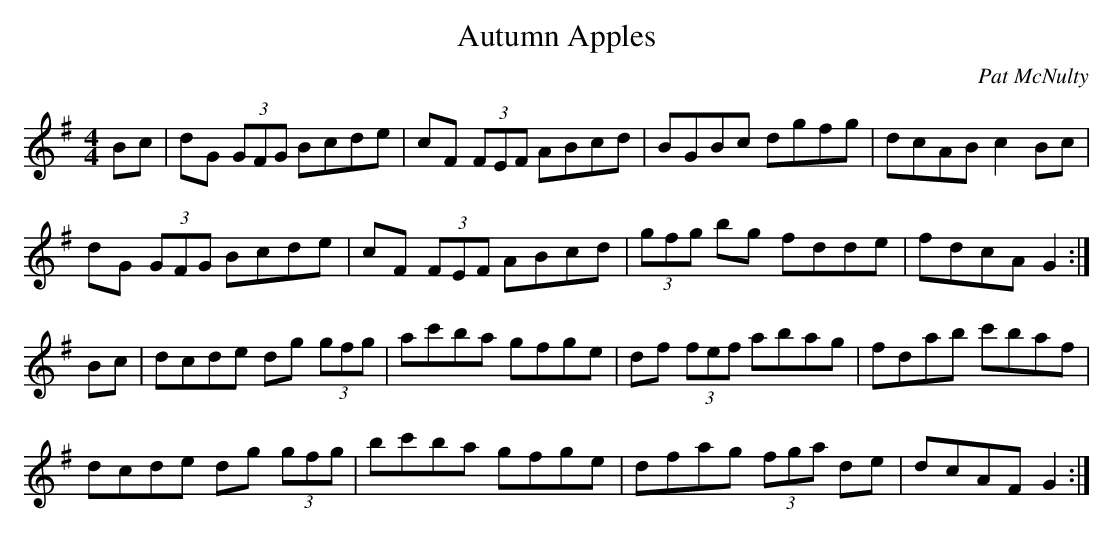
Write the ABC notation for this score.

X:1
T: Autumn Apples
C: Pat McNulty
L: 1/8
M: 4/4
K: G
Bc | dG (3GFG Bcde | cF (3FEF ABcd | BGBc dgfg |\
dcAB c2 Bc |
dG (3GFG Bcde | cF (3FEF ABcd | (3gfg bg fdde |\
fdcA G2 :|
Bc | dcde dg (3gfg | ac'ba gfge | df (3fef abag |\
fdab c'baf |
dcde dg (3gfg | bc'ba gfge | dfag (3fga de |\
dcAF G2 :|
